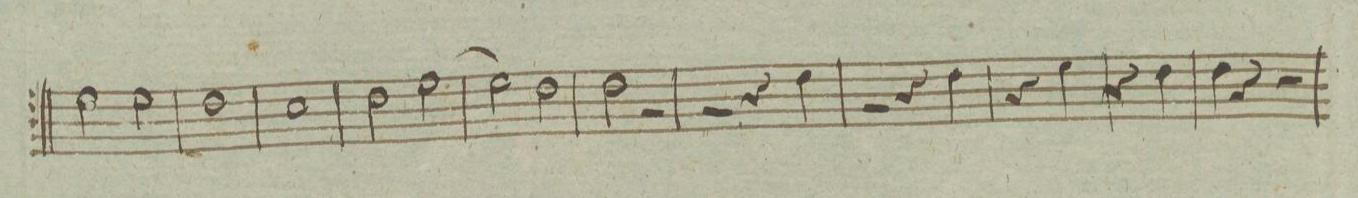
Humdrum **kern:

**kern	**dynam
*I"Cornu. Primo in F	*
*clefG2	*
*k[]	*
*met(c)	*
*M4/4	*
2a\	.
2a\	.
=40	=40
1g	.
=41	=41
1f	.
=42	=42
2g\	.
[2a\	.
=43	=43
2a\]	.
2g\	.
=44	=44
2g\	.
2r	.
=45	=45
2r	.
4r	.
4g\	.
=46	=46
2r	.
4r	.
4g\	.
=47	=47
4r	.
4a\	.
4r	.
4g\	.
=48	=48
4g\	.
4r	.
2r	.
=49	=49
*-	*-
